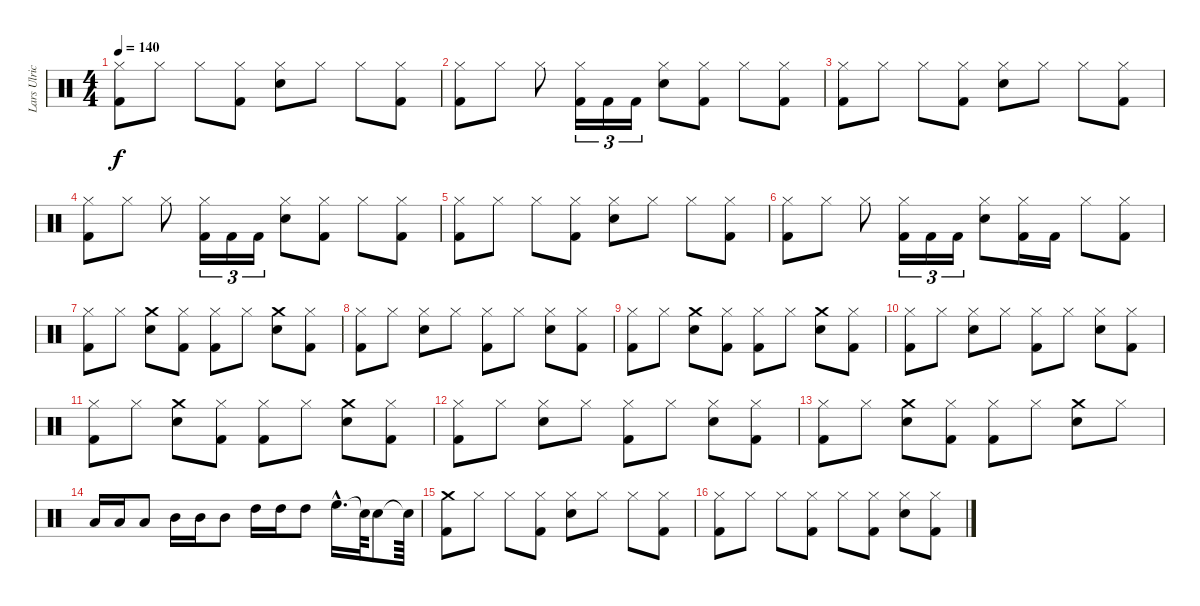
\track ("Lars Ulrich" "Lars Ulric") {instrument percussion}
\staff {score}
\articulation defaults
\ts (4 4)
\tempo 140
\clef neutral
\ks c
("Hi-Hat (closed)" "Kick (hit) 2").8{dy f} "Hi-Hat (closed)".8 "Hi-Hat (closed)".8 ("Kick (hit) 2" "Hi-Hat (closed)").8 ("Hi-Hat (closed)" "Snare (hit) 2").8 "Hi-Hat (closed)".8 "Hi-Hat (closed)".8 ("Kick (hit) 2" "Hi-Hat (closed)").8 |
("Hi-Hat (closed)" "Kick (hit) 2").8 "Hi-Hat (closed)".8 "Hi-Hat (closed)".8 ("Hi-Hat (closed)" "Kick (hit) 2").16{tu (3 2)} "Kick (hit) 2".16{tu (3 2)} "Kick (hit) 2".16{tu (3 2)} ("Snare (hit) 2" "Hi-Hat (closed)").8 ("Hi-Hat (closed)" "Kick (hit) 2").8 "Hi-Hat (closed)".8 ("Hi-Hat (closed)" "Kick (hit) 2").8 |
("Hi-Hat (closed)" "Kick (hit) 2").8 "Hi-Hat (closed)".8 "Hi-Hat (closed)".8 ("Kick (hit) 2" "Hi-Hat (closed)").8 ("Hi-Hat (closed)" "Snare (hit) 2").8 "Hi-Hat (closed)".8 "Hi-Hat (closed)".8 ("Kick (hit) 2" "Hi-Hat (closed)").8 |
("Hi-Hat (closed)" "Kick (hit) 2").8 "Hi-Hat (closed)".8 "Hi-Hat (closed)".8 ("Hi-Hat (closed)" "Kick (hit) 2").16{tu (3 2)} "Kick (hit) 2".16{tu (3 2)} "Kick (hit) 2".16{tu (3 2)} ("Snare (hit) 2" "Hi-Hat (closed)").8 ("Hi-Hat (closed)" "Kick (hit) 2").8 "Hi-Hat (closed)".8 ("Hi-Hat (closed)" "Kick (hit) 2").8 |
("Hi-Hat (closed)" "Kick (hit) 2").8 "Hi-Hat (closed)".8 "Hi-Hat (closed)".8 ("Kick (hit) 2" "Hi-Hat (closed)").8 ("Hi-Hat (closed)" "Snare (hit) 2").8 "Hi-Hat (closed)".8 "Hi-Hat (closed)".8 ("Kick (hit) 2" "Hi-Hat (closed)").8 |
("Hi-Hat (closed)" "Kick (hit) 2").8 "Hi-Hat (closed)".8 "Hi-Hat (closed)".8 ("Hi-Hat (closed)" "Kick (hit) 2").16{tu (3 2)} "Kick (hit) 2".16{tu (3 2)} "Kick (hit) 2".16{tu (3 2)} ("Snare (hit) 2" "Hi-Hat (closed)").8 ("Hi-Hat (closed)" "Kick (hit) 2").16 "Kick (hit) 2".16 "Hi-Hat (closed)".8 ("Hi-Hat (closed)" "Kick (hit) 2").8 |
("Kick (hit) 2" "Hi-Hat (closed)").8 "Hi-Hat (closed)".8 ("Snare (hit) 2" "Crash medium (hit)").8 ("Kick (hit) 2" "Hi-Hat (closed)").8 ("Kick (hit) 2" "Hi-Hat (closed)").8 "Hi-Hat (closed)".8 ("Crash medium (hit)" "Snare (hit) 2").8 ("Kick (hit) 2" "Hi-Hat (closed)").8 |
("Hi-Hat (closed)" "Kick (hit) 2").8 "Hi-Hat (closed)".8 ("Snare (hit) 2" "Hi-Hat (closed)").8 "Hi-Hat (closed)".8 ("Hi-Hat (closed)" "Kick (hit) 2").8 "Hi-Hat (closed)".8 ("Snare (hit) 2" "Hi-Hat (closed)").8 ("Hi-Hat (closed)" "Kick (hit) 2").8 |
("Kick (hit) 2" "Hi-Hat (closed)").8 "Hi-Hat (closed)".8 ("Snare (hit) 2" "Crash medium (hit)").8 ("Kick (hit) 2" "Hi-Hat (closed)").8 ("Kick (hit) 2" "Hi-Hat (closed)").8 "Hi-Hat (closed)".8 ("Crash medium (hit)" "Snare (hit) 2").8 ("Kick (hit) 2" "Hi-Hat (closed)").8 |
("Hi-Hat (closed)" "Kick (hit) 2").8 "Hi-Hat (closed)".8 ("Snare (hit) 2" "Hi-Hat (closed)").8 "Hi-Hat (closed)".8 ("Hi-Hat (closed)" "Kick (hit) 2").8 "Hi-Hat (closed)".8 ("Snare (hit) 2" "Hi-Hat (closed)").8 ("Hi-Hat (closed)" "Kick (hit) 2").8 |
("Kick (hit) 2" "Hi-Hat (closed)").8 "Hi-Hat (closed)".8 ("Snare (hit) 2" "Crash medium (hit)").8 ("Kick (hit) 2" "Hi-Hat (closed)").8 ("Kick (hit) 2" "Hi-Hat (closed)").8 "Hi-Hat (closed)".8 ("Crash medium (hit)" "Snare (hit) 2").8 ("Kick (hit) 2" "Hi-Hat (closed)").8 |
("Hi-Hat (closed)" "Kick (hit) 2").8 "Hi-Hat (closed)".8 ("Snare (hit) 2" "Hi-Hat (closed)").8 "Hi-Hat (closed)".8 ("Hi-Hat (closed)" "Kick (hit) 2").8 "Hi-Hat (closed)".8 ("Snare (hit) 2" "Hi-Hat (closed)").8 ("Hi-Hat (closed)" "Kick (hit) 2").8 |
("Kick (hit) 2" "Hi-Hat (closed)").8 "Hi-Hat (closed)".8 ("Snare (hit) 2" "Crash medium (hit)").8 ("Kick (hit) 2" "Hi-Hat (closed)").8 ("Kick (hit) 2" "Hi-Hat (closed)").8 "Hi-Hat (closed)".8 ("Crash medium (hit)" "Snare (hit) 2").8 "Hi-Hat (closed)".8 |
"Low Tom (hit)".16 "Low Tom (hit)".16 "Low Tom (hit)".8 "Mid Tom (hit)".16 "Mid Tom (hit)".16 "Mid Tom (hit)".8 "High Tom (hit)".16 "High Tom (hit)".16 "High Tom (hit)".8 "High Floor Tom (hit)"{hac}.16{d} "Snare (hit)"{t}.64 "Snare (hit) 2".8 "Snare (hit)"{t}.64 |
("Kick (hit) 2" "Crash medium (hit)").8 "Hi-Hat (closed)".8 "Hi-Hat (closed)".8 ("Kick (hit) 2" "Hi-Hat (closed)").8 ("Hi-Hat (closed)" "Snare (hit) 2").8 "Hi-Hat (closed)".8 "Hi-Hat (closed)".8 ("Kick (hit) 2" "Hi-Hat (closed)").8 |
("Kick (hit) 2" "Hi-Hat (closed)").8 "Hi-Hat (closed)".8 "Hi-Hat (closed)".8 ("Kick (hit) 2" "Hi-Hat (closed)").8 "Hi-Hat (closed)".8 ("Kick (hit) 2" "Hi-Hat (closed)").8 ("Snare (hit) 2" "Hi-Hat (closed)").8 ("Kick (hit) 2" "Hi-Hat (closed)").8
